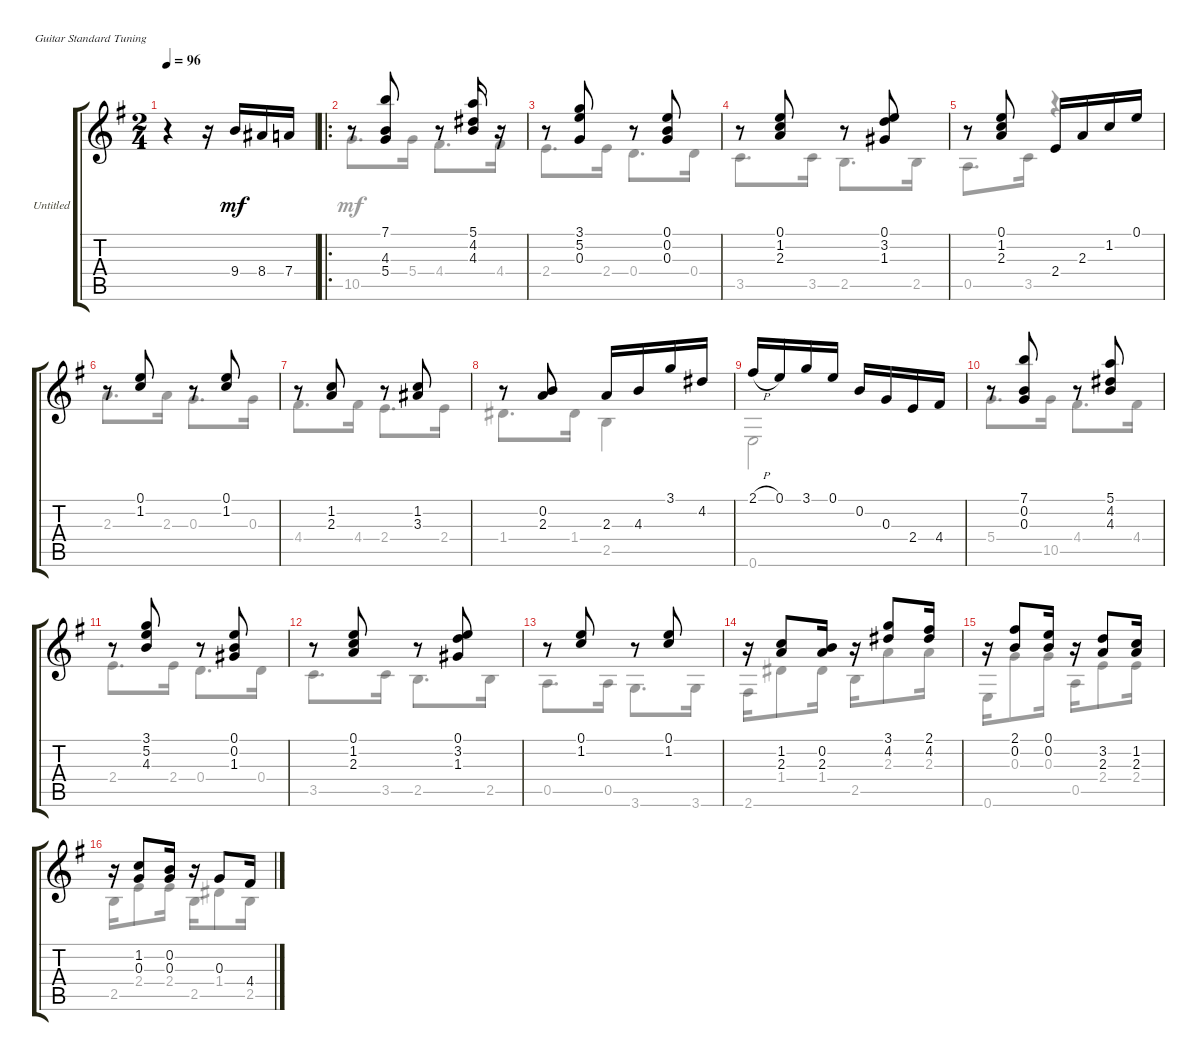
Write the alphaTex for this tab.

\bracketExtendMode groupsimilarinstruments
\firstSystemTrackNameOrientation horizontal
\otherSystemsTrackNameOrientation horizontal
\track ("Untitled" "Untitled") {instrument acousticguitarnylon}
\staff {score tabs}
\tuning (E4 B3 G3 D3 A2 E2)
\voice
\ts (2 4)
\tempo 96
\clef g2
\ks g
r.4{dy mf instrument acousticguitarnylon} r.16 9.4.16 8.4.16 7.4.16 |
\ro
r.8 (7.1 4.3 5.4).8 r.8 (5.1 4.2 4.3).16 r.16 |
r.8 (3.1 5.2 0.3).8 r.8 (0.1 0.2 0.3).8 |
r.8 (0.1 1.2 2.3).8 r.8 (0.1 3.2 1.3).8 |
r.8 (0.1 1.2 2.3).8 2.4.16 2.3.16 1.2.16 0.1.16 |
r.8 (0.1 1.2).8 r.8 (0.1 1.2).8 |
r.8 (1.2 2.3).8 r.8 (1.2 3.3).8 |
r.8 (0.2 2.3).8 2.3.16 4.3.16 3.1.16 4.2.16 |
2.1{h}.16 0.1.16 3.1.16 0.1.16 0.2.16 0.3.16 2.4.16 4.4.16 |
r.8 (7.1 0.2 0.3).8 r.8 (5.1 4.2 4.3).8 |
r.8 (3.1 5.2 4.3).8 r.8 (0.1 0.2 1.3).8 |
r.8 (0.1 1.2 2.3).8 r.8 (0.1 3.2 1.3).8 |
r.8 (0.1 1.2).8 r.8 (0.1 1.2).8 |
r.16 (1.2 2.3).8 (0.2 2.3).16 r.16 (3.1 4.2).8 (2.1 4.2).16 |
r.16 (2.1 0.2).8 (0.1 0.2).16 r.16 (3.2 2.3).8 (1.2 2.3).16 |
r.16 (1.2 0.3).8 (0.2 0.3).16 r.16 0.3.8 4.4.16
\voice
\clef g2
\ottava regular
\simile none
\ks g
|
10.5.8{d} 5.4.16 4.4.8{d} 4.4.16 |
2.4.8{d} 2.4.16 0.4.8{d} 0.4.16 |
3.5.8{d} 3.5.16 2.5.8{d} 2.5.16 |
0.5.8{d} 3.5.16 r.4 |
2.3.8{d} 2.3.16 0.3.8{d} 0.3.16 |
4.4.8{d} 4.4.16 2.4.8{d} 2.4.16 |
1.4.8{d} 1.4.16 2.5.4 |
0.6.2 |
5.4.8{d} 10.5.16 4.4.8{d} 4.4.16 |
2.4.8{d} 2.4.16 0.4.8{d} 0.4.16 |
3.5.8{d} 3.5.16 2.5.8{d} 2.5.16 |
0.5.8{d} 0.5.16 3.6.8{d} 3.6.16 |
2.6.16 1.4.8 1.4.16 2.5.16 2.3.8 2.3.16 |
0.6.16 0.3.8 0.3.16 0.5.16 2.4.8 2.4.16 |
2.5.16 2.4.8 2.4.16 2.5.16 1.4.8 2.5.16
